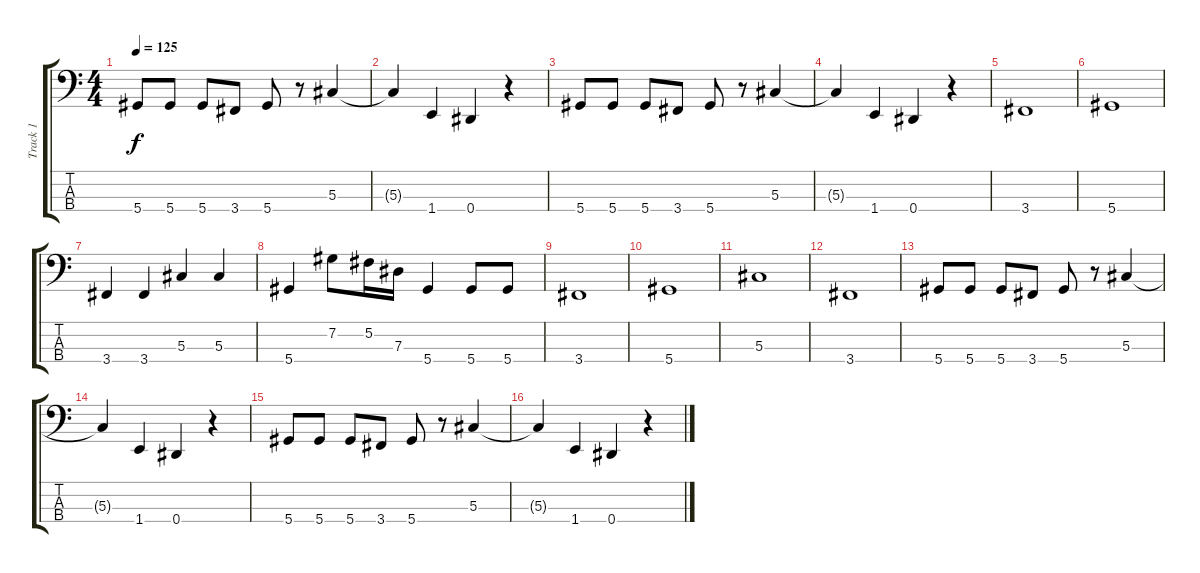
\track ("Track 1" "Track 1") {instrument electricbasspick}
\staff {score tabs}
\tuning (Gb2 Db2 Ab1 Eb1) {hide}
\ts (4 4)
\tempo 125
\clef f4
\ks c
5.4.8{dy f} 5.4.8 5.4.8 3.4.8 5.4.8 r.8 5.3.4 |
5.3{t}.4 1.4.4 0.4.4 r.4 |
5.4.8 5.4.8 5.4.8 3.4.8 5.4.8 r.8 5.3.4 |
5.3{t}.4 1.4.4 0.4.4 r.4 |
3.4.1 |
5.4.1 |
3.4.4 3.4.4 5.3.4 5.3.4 |
5.4.4 7.2.8 5.2.16 7.3.16 5.4.4 5.4.8 5.4.8 |
3.4.1 |
5.4.1 |
5.3.1 |
3.4.1 |
5.4.8 5.4.8 5.4.8 3.4.8 5.4.8 r.8 5.3.4 |
5.3{t}.4 1.4.4 0.4.4 r.4 |
5.4.8 5.4.8 5.4.8 3.4.8 5.4.8 r.8 5.3.4 |
5.3{t}.4 1.4.4 0.4.4 r.4
